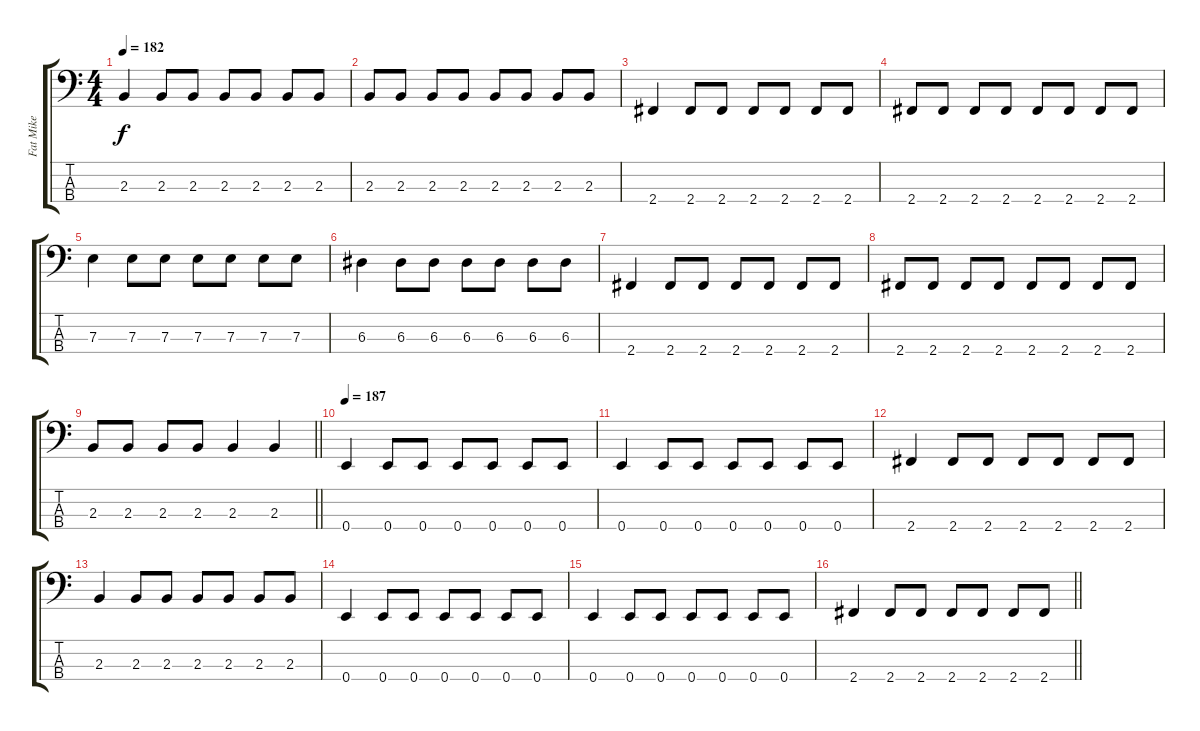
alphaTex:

\track ("Fat Mike" "Fat Mike") {instrument electricbasspick}
\staff {score tabs}
\tuning (G2 D2 A1 E1) {hide}
\ts (4 4)
\tempo 182
\clef f4
\ks c
2.3.4{dy f} 2.3.8 2.3.8 2.3.8 2.3.8 2.3.8 2.3.8 |
2.3.8 2.3.8 2.3.8 2.3.8 2.3.8 2.3.8 2.3.8 2.3.8 |
2.4.4 2.4.8 2.4.8 2.4.8 2.4.8 2.4.8 2.4.8 |
2.4.8 2.4.8 2.4.8 2.4.8 2.4.8 2.4.8 2.4.8 2.4.8 |
7.3.4 7.3.8 7.3.8 7.3.8 7.3.8 7.3.8 7.3.8 |
6.3.4 6.3.8 6.3.8 6.3.8 6.3.8 6.3.8 6.3.8 |
2.4.4 2.4.8 2.4.8 2.4.8 2.4.8 2.4.8 2.4.8 |
2.4.8 2.4.8 2.4.8 2.4.8 2.4.8 2.4.8 2.4.8 2.4.8 |
\barLineRight lightlight
2.3.8 2.3.8 2.3.8 2.3.8 2.3.4 2.3.4 |
\section ("" "")
\tempo 187
0.4.4 0.4.8 0.4.8 0.4.8 0.4.8 0.4.8 0.4.8 |
0.4.4 0.4.8 0.4.8 0.4.8 0.4.8 0.4.8 0.4.8 |
2.4.4 2.4.8 2.4.8 2.4.8 2.4.8 2.4.8 2.4.8 |
2.3.4 2.3.8 2.3.8 2.3.8 2.3.8 2.3.8 2.3.8 |
0.4.4 0.4.8 0.4.8 0.4.8 0.4.8 0.4.8 0.4.8 |
0.4.4 0.4.8 0.4.8 0.4.8 0.4.8 0.4.8 0.4.8 |
\barLineRight lightlight
2.4.4 2.4.8 2.4.8 2.4.8 2.4.8 2.4.8 2.4.8
